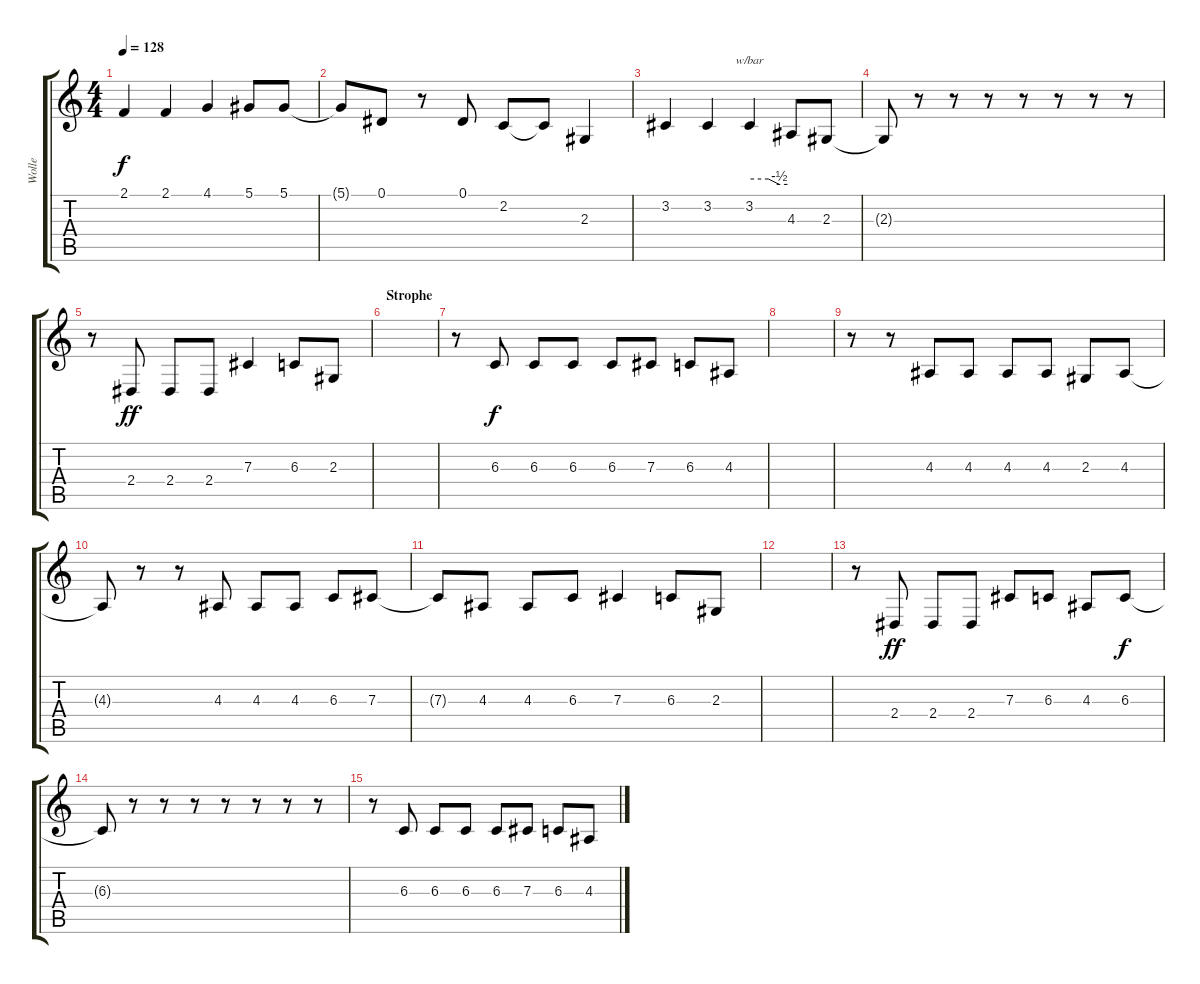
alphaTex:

\track ("Wolle" "Wolle") {instrument clarinet}
\staff {score tabs}
\tuning (Eb4 Bb3 Gb3 Db3 Ab2 Eb2) {hide}
\ts (4 4)
\tempo 128
\clef g2
\ks c
2.1.4{dy f} 2.1.4 4.1.4 5.1.8 5.1.8 |
5.1{t}.8 0.1.8 r.8 0.1.8 2.2.8 2.2{t}.8 2.3.4 |
3.2.4 3.2.4 3.2.4{tbe (custom default 0 0 30 0 47 -2 60 -2)} 4.3.8 2.3.8 |
2.3{t}.8 r.8 r.8 r.8 r.8 r.8 r.8 r.8 |
r.8 2.4.8{dy ff} 2.4.8 2.4.8 7.3.4 6.3.8 2.3.8 |
\section ("" "Strophe")
|
r.8 6.3.8{dy f} 6.3.8 6.3.8 6.3.8 7.3.8 6.3.8 4.3.8 |
|
r.8 r.8 4.3.8 4.3.8 4.3.8 4.3.8 2.3.8 4.3.8 |
4.3{t}.8 r.8 r.8 4.3.8 4.3.8 4.3.8 6.3.8 7.3.8 |
7.3{t}.8 4.3.8 4.3.8 6.3.8 7.3.4 6.3.8 2.3.8 |
|
r.8 2.4.8{dy ff} 2.4.8 2.4.8 7.3.8 6.3.8 4.3.8 6.3.8{dy f} |
6.3{t}.8 r.8 r.8 r.8 r.8 r.8 r.8 r.8 |
r.8 6.3.8 6.3.8 6.3.8 6.3.8 7.3.8 6.3.8 4.3.8
